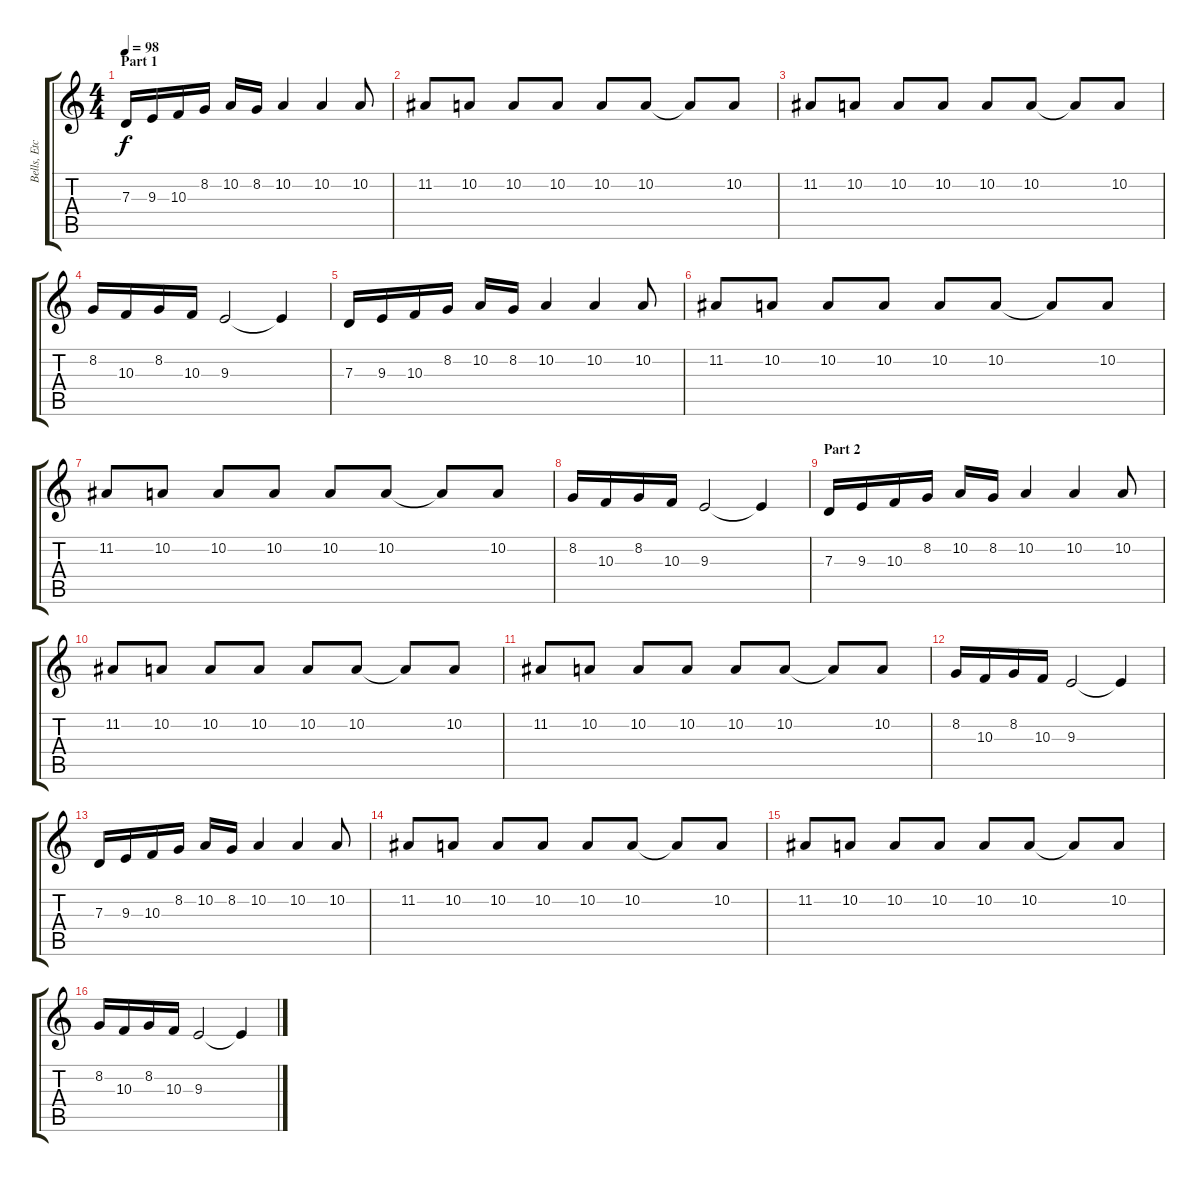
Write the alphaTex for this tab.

\track ("Bells, Etc" "Bells, Etc") {instrument tubularbells}
\staff {score tabs}
\tuning (E4 B3 G3 D3 A2 E2) {hide}
\ts (4 4)
\section ("" "Part 1")
\tempo 98
\clef g2
\ks c
7.3.16{dy f} 9.3.16 10.3.16 8.2.16 10.2.16 8.2.16 10.2.4 10.2.4 10.2.8 |
11.2.8 10.2.8 10.2.8 10.2.8 10.2.8 10.2.8 10.2{t}.8 10.2.8 |
11.2.8 10.2.8 10.2.8 10.2.8 10.2.8 10.2.8 10.2{t}.8 10.2.8 |
8.2.16 10.3.16 8.2.16 10.3.16 9.3.2 9.3{t}.4 |
7.3.16 9.3.16 10.3.16 8.2.16 10.2.16 8.2.16 10.2.4 10.2.4 10.2.8 |
11.2.8 10.2.8 10.2.8 10.2.8 10.2.8 10.2.8 10.2{t}.8 10.2.8 |
11.2.8 10.2.8 10.2.8 10.2.8 10.2.8 10.2.8 10.2{t}.8 10.2.8 |
8.2.16 10.3.16 8.2.16 10.3.16 9.3.2 9.3{t}.4 |
\section ("" "Part 2")
7.3.16 9.3.16 10.3.16 8.2.16 10.2.16 8.2.16 10.2.4 10.2.4 10.2.8 |
11.2.8 10.2.8 10.2.8 10.2.8 10.2.8 10.2.8 10.2{t}.8 10.2.8 |
11.2.8 10.2.8 10.2.8 10.2.8 10.2.8 10.2.8 10.2{t}.8 10.2.8 |
8.2.16 10.3.16 8.2.16 10.3.16 9.3.2 9.3{t}.4 |
7.3.16 9.3.16 10.3.16 8.2.16 10.2.16 8.2.16 10.2.4 10.2.4 10.2.8 |
11.2.8 10.2.8 10.2.8 10.2.8 10.2.8 10.2.8 10.2{t}.8 10.2.8 |
11.2.8 10.2.8 10.2.8 10.2.8 10.2.8 10.2.8 10.2{t}.8 10.2.8 |
8.2.16 10.3.16 8.2.16 10.3.16 9.3.2 9.3{t}.4
